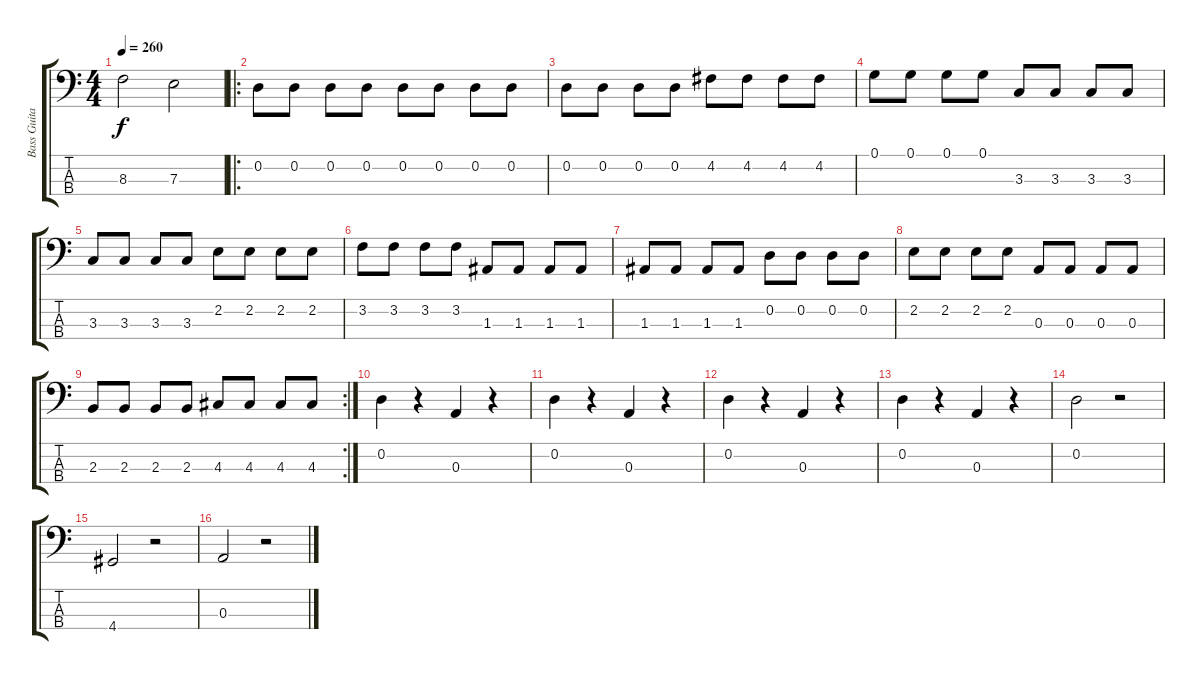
\track ("Bass Guitar" "Bass Guita") {instrument electricbassfinger}
\staff {score tabs}
\tuning (G2 D2 A1 E1) {hide}
\ts (4 4)
\tempo 260
\clef f4
\ks c
8.3.2{dy f} 7.3.2 |
\ro
0.2.8 0.2.8 0.2.8 0.2.8 0.2.8 0.2.8 0.2.8 0.2.8 |
0.2.8 0.2.8 0.2.8 0.2.8 4.2.8 4.2.8 4.2.8 4.2.8 |
0.1.8 0.1.8 0.1.8 0.1.8 3.3.8 3.3.8 3.3.8 3.3.8 |
3.3.8 3.3.8 3.3.8 3.3.8 2.2.8 2.2.8 2.2.8 2.2.8 |
3.2.8 3.2.8 3.2.8 3.2.8 1.3.8 1.3.8 1.3.8 1.3.8 |
1.3.8 1.3.8 1.3.8 1.3.8 0.2.8 0.2.8 0.2.8 0.2.8 |
2.2.8 2.2.8 2.2.8 2.2.8 0.3.8 0.3.8 0.3.8 0.3.8 |
\rc 2
2.3.8 2.3.8 2.3.8 2.3.8 4.3.8 4.3.8 4.3.8 4.3.8 |
0.2.4 r.4 0.3.4 r.4 |
0.2.4 r.4 0.3.4 r.4 |
0.2.4 r.4 0.3.4 r.4 |
0.2.4 r.4 0.3.4 r.4 |
0.2.2 r.2 |
4.4.2 r.2 |
0.3.2 r.2
